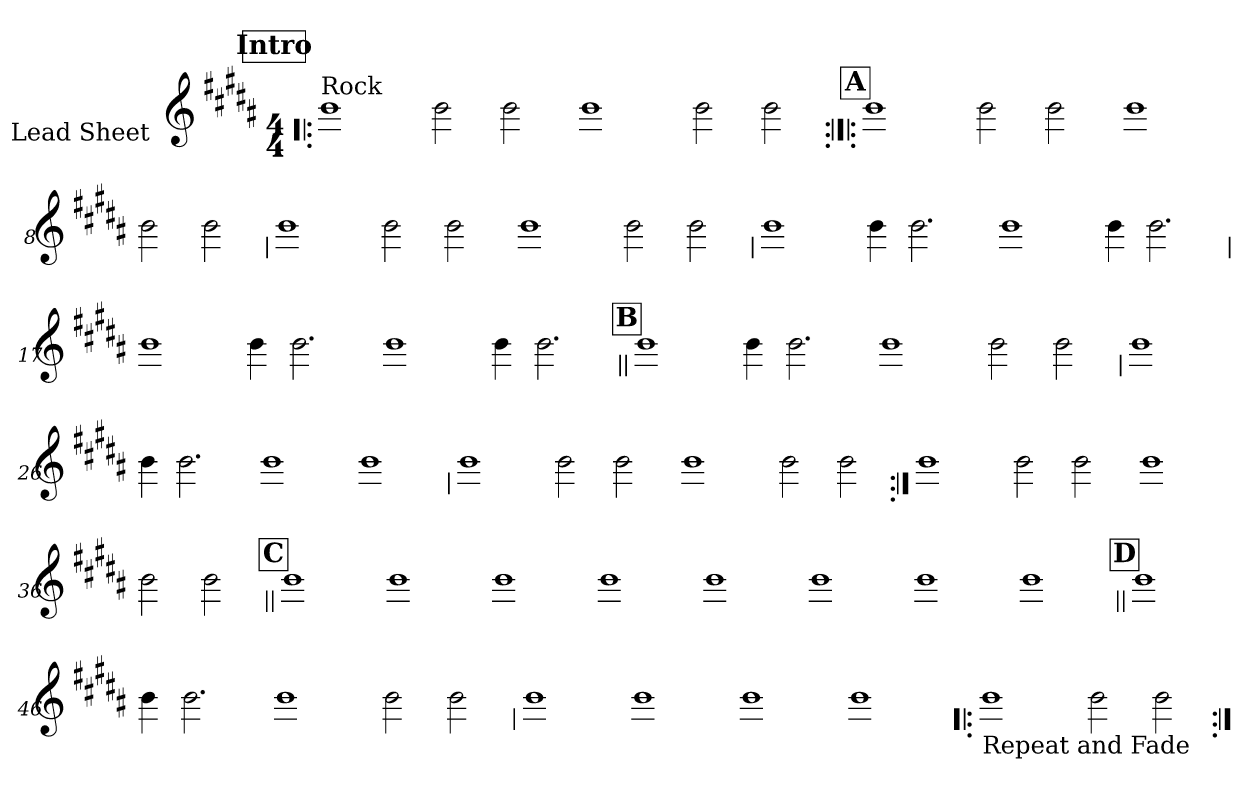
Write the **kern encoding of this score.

**kern
*part1
*staff1
*I"Lead Sheet
*stria0
*clefG2
*k[f#c#g#d#a#]
*B:
*M4/4
*MM144
!!LO:REH:place=s1:a:t=Intro
=1!|:
!LO:TX:a:t=Rock
1b
=2-
2b
2b
=3-
1b
=4-
2b
2b
!!LO:LB:g=z
!!LO:REH:place=s1:a:t=A
=5:|!|:
1b
=6-
2b
2b
=7-
1b
=8-
2b
2b
!!LO:LB:g=z
=9
1b
=10-
2b
2b
=11-
1b
=12-
2b
2b
!!LO:LB:g=z
=13
1b
=14-
4b
2.b
=15-
1b
=16-
4b
2.b
!!LO:LB:g=z
=17
1b
=18-
4b
2.b
=19-
1b
=20-
4b
2.b
!!LO:LB:g=z
!!LO:REH:place=s1:a:t=B
=21||
1b
=22-
4b
2.b
=23-
1b
=24-
2b
2b
!!LO:LB:g=z
=25
1b
=26-
4b
2.b
=27-
1b
=28-
1b
!!LO:LB:g=z
=29
1b
=30-
2b
2b
=31-
1b
=32-
2b
2b
!!LO:LB:g=z
=33:|!
1b
=34-
2b
2b
=35-
1b
=36-
2b
2b
!!LO:LB:g=z
!!LO:REH:place=s1:a:t=C
=37||
1b
=38-
1b
=39-
1b
=40-
1b
=41-
1b
=42-
1b
=43-
1b
=44-
1b
!!LO:LB:g=z
!!LO:REH:place=s1:a:t=D
=45||
1b
=46-
4b
2.b
=47-
1b
=48-
2b
2b
!!LO:LB:g=z
=49
1b
=50-
1b
=51-
1b
=52-
1b
=53!|:
!LO:TX:b:t=Repeat and Fade
1b
=54-
2b
2b
=:|!
*-
